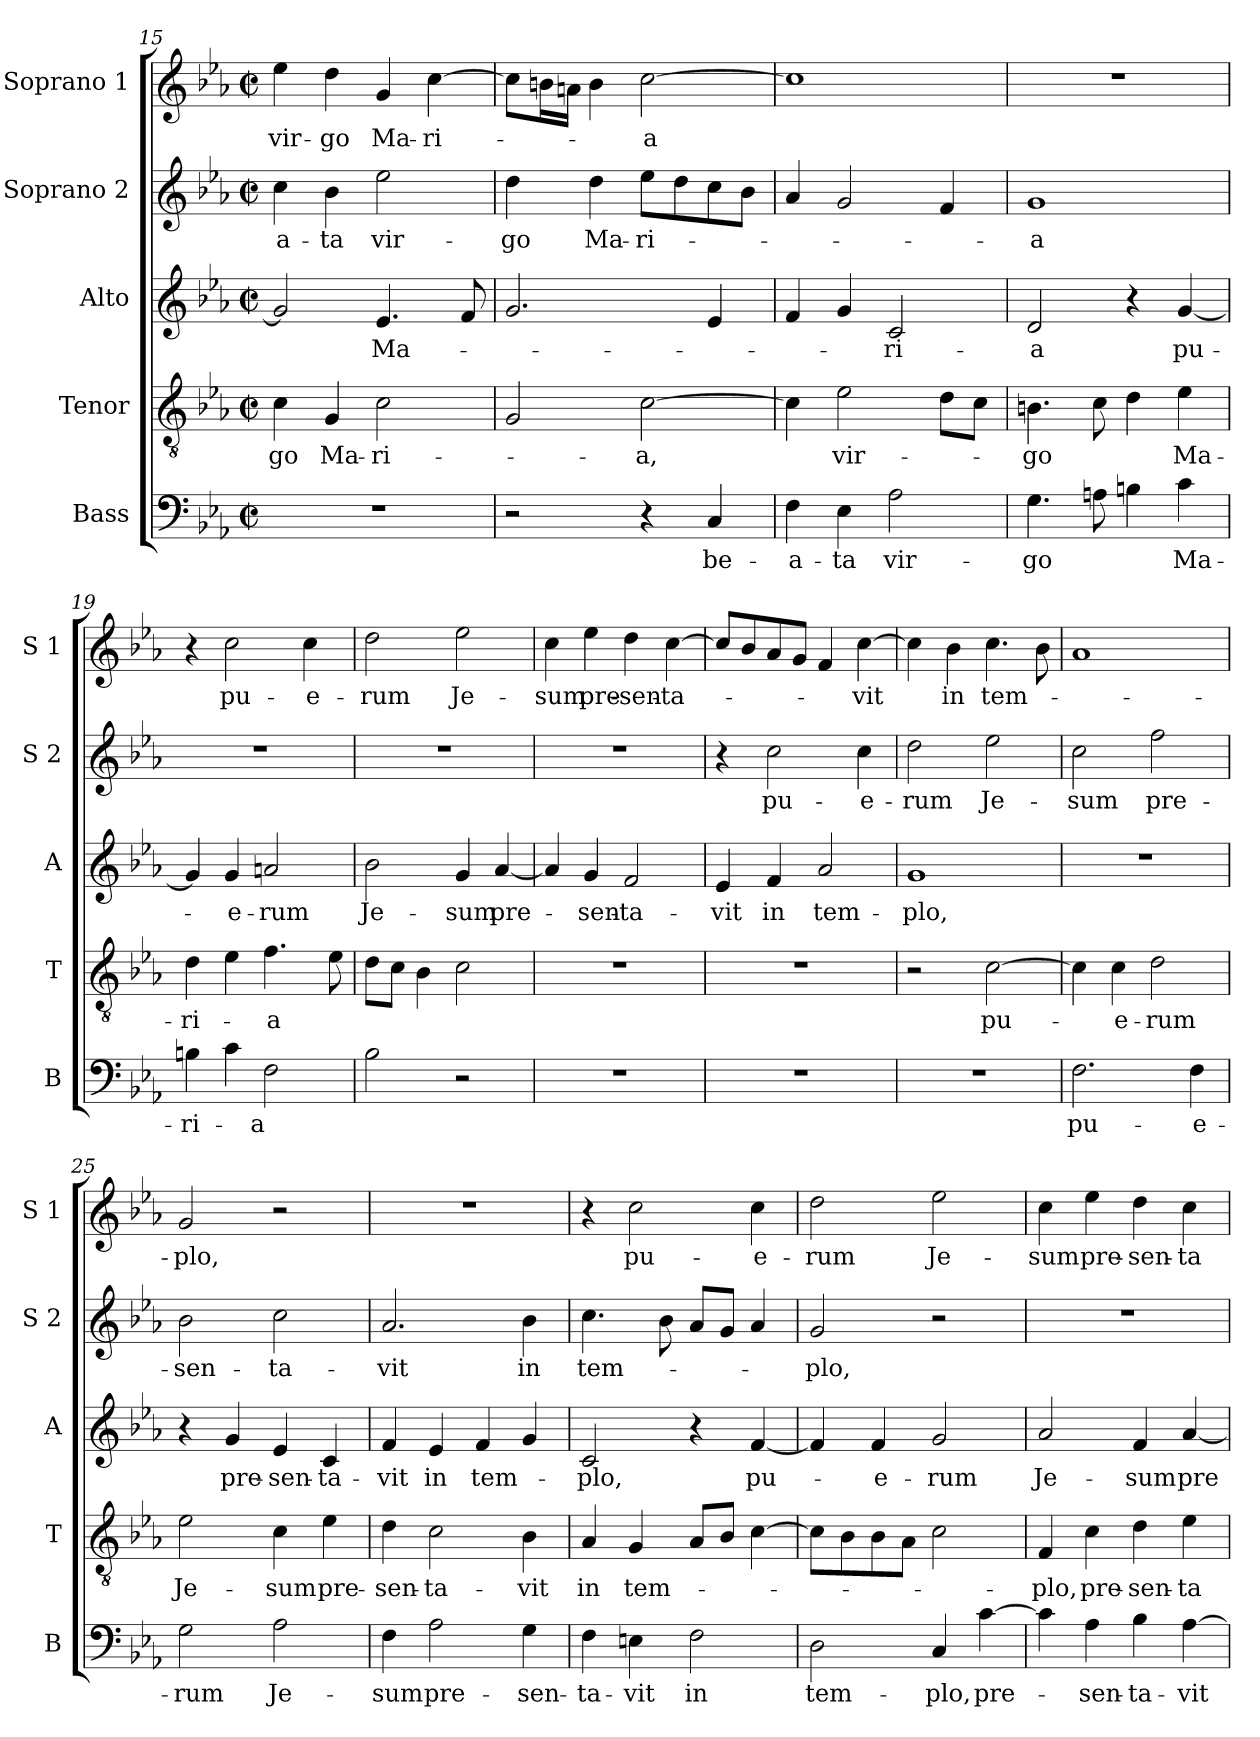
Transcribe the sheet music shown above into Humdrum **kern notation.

**kern	**text	**kern	**text	**kern	**text	**kern	**text	**kern	**text
*part5	*part5	*part4	*part4	*part3	*part3	*part2	*part2	*part1	*part1
*staff5	*staff5	*staff4	*staff4	*staff3	*staff3	*staff2	*staff2	*staff1	*staff1
*I"Bass	*	*I"Tenor	*	*I"Alto	*	*I"Soprano 2	*	*I"Soprano 1	*
*I'B	*	*I'T	*	*I'A	*	*I'S 2	*	*I'S 1	*
!!LO:LB:g=z
*clefF4	*	*clefGv2	*	*clefG2	*	*clefG2	*	*clefG2	*
*k[b-e-a-]	*	*k[b-e-a-]	*	*k[b-e-a-]	*	*k[b-e-a-]	*	*k[b-e-a-]	*
*E-:	*	*E-:	*	*E-:	*	*E-:	*	*E-:	*
*M2/2	*	*M2/2	*	*M2/2	*	*M2/2	*	*M2/2	*
*met(c|)	*	*met(c|)	*	*met(c|)	*	*met(c|)	*	*met(c|)	*
=15	=15	=15	=15	=15	=15	=15	=15	=15	=15
!	!	!	!LO:LY:b	!	!	!	!LO:LY:b	!	!LO:LY:b
1r	.	4c\	-go	2g/]	.	4cc\	-a-	4ee-\	vir-
!	!	!	!LO:LY:b	!	!	!	!LO:LY:b	!	!LO:LY:b
.	.	4G/	Ma-	.	.	4b-\	-ta	4dd\	-go
!	!	!	!LO:LY:b	!	!LO:LY:b	!	!LO:LY:b	!	!LO:LY:b
.	.	2c\	-ri-	4.e-/	Ma-	2ee-\	vir-	4g/	Ma-
!	!	!	!	!	!	!	!	!	!LO:LY:b
.	.	.	.	.	.	.	.	[4cc\	-ri-
.	.	.	.	8f/	.	.	.	.	.
=16	=16	=16	=16	=16	=16	=16	=16	=16	=16
!	!	!	!	!	!	!	!LO:LY:b	!	!
2r	.	2G/	.	2.g/	.	4dd\	-go	8cc\L]	.
.	.	.	.	.	.	.	.	16bn\L	.
.	.	.	.	.	.	.	.	16an\JJ	.
!	!	!	!	!	!	!	!LO:LY:b	!	!
.	.	.	.	.	.	4dd\	Ma-	4b\	.
!	!	!	!LO:LY:b	!	!	!	!LO:LY:b	!	!LO:LY:b
4r	.	[2c\	-a,	.	.	8ee-\L	-ri-	[2cc\	-a
.	.	.	.	.	.	8dd\	.	.	.
!	!LO:LY:b	!	!	!	!	!	!	!	!
4C/	be-	.	.	4e-/	.	8cc\	.	.	.
.	.	.	.	.	.	8b-\J	.	.	.
=17	=17	=17	=17	=17	=17	=17	=17	=17	=17
!	!LO:LY:b	!	!	!	!	!	!	!	!
4F\	-a-	4c\]	.	4f/	.	4a-/	.	1cc]	.
!	!LO:LY:b	!	!LO:LY:b	!	!	!	!	!	!
4E-\	-ta	2e-\	vir-	4g/	.	2g/	.	.	.
!	!LO:LY:b	!	!	!	!LO:LY:b	!	!	!	!
2A-\	vir-	.	.	2c/	-ri-	.	.	.	.
.	.	8d\L	.	.	.	4f/	.	.	.
.	.	8c\J	.	.	.	.	.	.	.
=18	=18	=18	=18	=18	=18	=18	=18	=18	=18
!	!LO:LY:b	!	!LO:LY:b	!	!LO:LY:b	!	!LO:LY:b	!	!
4.G\	-go	4.Bn\	-go	2d/	-a	1g	-a	1r	.
8An\	.	8c\	.	.	.	.	.	.	.
4Bn\	.	4d\	.	4r	.	.	.	.	.
!	!LO:LY:b	!	!LO:LY:b	!	!LO:LY:b	!	!	!	!
4c\	Ma-	4e-\	Ma-	[4g/	pu-	.	.	.	.
=19	=19	=19	=19	=19	=19	=19	=19	=19	=19
!	!LO:LY:b	!	!LO:LY:b	!	!	!	!	!	!
4Bn\	-ri-	4d\	-ri-	4g/]	.	1r	.	4r	.
!	!	!	!	!	!LO:LY:b	!	!	!	!LO:LY:b
4c\	.	4e-\	.	4g/	-e-	.	.	2cc\	pu-
!	!LO:LY:b	!	!LO:LY:b	!	!LO:LY:b	!	!	!	!
2F\	-a	4.f\	-a	2an/	-rum	.	.	.	.
!	!	!	!	!	!	!	!	!	!LO:LY:b
.	.	.	.	.	.	.	.	4cc\	-e-
.	.	8e-\	.	.	.	.	.	.	.
!!LO:PB:g=z
=20	=20	=20	=20	=20	=20	=20	=20	=20	=20
!	!	!	!	!	!LO:LY:b	!	!	!	!LO:LY:b
2B-\	.	8d\L	.	2b-\	Je-	1r	.	2dd\	-rum
.	.	8c\J	.	.	.	.	.	.	.
.	.	4B-\	.	.	.	.	.	.	.
!	!	!	!	!	!LO:LY:b	!	!	!	!LO:LY:b
2r	.	2c\	.	4g/	-sum	.	.	2ee-\	Je-
!	!	!	!	!	!LO:LY:b	!	!	!	!
.	.	.	.	[4a-/	pre-	.	.	.	.
=21	=21	=21	=21	=21	=21	=21	=21	=21	=21
!	!	!	!	!	!	!	!	!	!LO:LY:b
1r	.	1r	.	4a-/]	.	1r	.	4cc\	-sum
!	!	!	!	!	!LO:LY:b	!	!	!	!LO:LY:b
.	.	.	.	4g/	-sen-	.	.	4ee-\	pre-
!	!	!	!	!	!LO:LY:b	!	!	!	!LO:LY:b
.	.	.	.	2f/	-ta-	.	.	4dd\	-sen-
!	!	!	!	!	!	!	!	!	!LO:LY:b
.	.	.	.	.	.	.	.	[4cc\	-ta-
=22	=22	=22	=22	=22	=22	=22	=22	=22	=22
!	!	!	!	!	!LO:LY:b	!	!	!	!
1r	.	1r	.	4e-/	-vit	4r	.	8cc/L]	.
.	.	.	.	.	.	.	.	8b-/	.
!	!	!	!	!	!LO:LY:b	!	!LO:LY:b	!	!
.	.	.	.	4f/	in	2cc\	pu-	8a-/	.
.	.	.	.	.	.	.	.	8g/J	.
!	!	!	!	!	!LO:LY:b	!	!	!	!
.	.	.	.	2a-/	tem-	.	.	4f/	.
!	!	!	!	!	!	!	!LO:LY:b	!	!LO:LY:b
.	.	.	.	.	.	4cc\	-e-	[4cc\	-vit
=23	=23	=23	=23	=23	=23	=23	=23	=23	=23
!	!	!	!	!	!LO:LY:b	!	!LO:LY:b	!	!
1r	.	2r	.	1g	-plo,	2dd\	-rum	4cc\]	.
!	!	!	!	!	!	!	!	!	!LO:LY:b
.	.	.	.	.	.	.	.	4b-\	in
!	!	!	!LO:LY:b	!	!	!	!LO:LY:b	!	!LO:LY:b
.	.	[2c\	pu-	.	.	2ee-\	Je-	4.cc\	tem-
.	.	.	.	.	.	.	.	8b-\	.
=24	=24	=24	=24	=24	=24	=24	=24	=24	=24
!	!LO:LY:b	!	!	!	!	!	!LO:LY:b	!	!
2.F\	pu-	4c\]	.	1r	.	2cc\	-sum	1a-	.
!	!	!	!LO:LY:b	!	!	!	!	!	!
.	.	4c\	-e-	.	.	.	.	.	.
!	!	!	!LO:LY:b	!	!	!	!LO:LY:b	!	!
.	.	2d\	-rum	.	.	2ff\	pre-	.	.
!	!LO:LY:b	!	!	!	!	!	!	!	!
4F\	-e-	.	.	.	.	.	.	.	.
!!LO:LB:g=z
=25	=25	=25	=25	=25	=25	=25	=25	=25	=25
!	!LO:LY:b	!	!LO:LY:b	!	!	!	!LO:LY:b	!	!LO:LY:b
2G\	-rum	2e-\	Je-	4r	.	2b-\	-sen-	2g/	-plo,
!	!	!	!	!	!LO:LY:b	!	!	!	!
.	.	.	.	4g/	pre-	.	.	.	.
!	!LO:LY:b	!	!LO:LY:b	!	!LO:LY:b	!	!LO:LY:b	!	!
2A-\	Je-	4c\	-sum	4e-/	-sen-	2cc\	-ta-	2r	.
!	!	!	!LO:LY:b	!	!LO:LY:b	!	!	!	!
.	.	4e-\	pre-	4c/	-ta-	.	.	.	.
=26	=26	=26	=26	=26	=26	=26	=26	=26	=26
!	!LO:LY:b	!	!LO:LY:b	!	!LO:LY:b	!	!LO:LY:b	!	!
4F\	-sum	4d\	-sen-	4f/	-vit	2.a-/	-vit	1r	.
!	!LO:LY:b	!	!LO:LY:b	!	!LO:LY:b	!	!	!	!
2A-\	pre-	2c\	-ta-	4e-/	in	.	.	.	.
!	!	!	!	!	!LO:LY:b	!	!	!	!
.	.	.	.	4f/	tem-	.	.	.	.
!	!LO:LY:b	!	!LO:LY:b	!	!	!	!LO:LY:b	!	!
4G\	-sen-	4B-\	-vit	4g/	.	4b-\	in	.	.
=27	=27	=27	=27	=27	=27	=27	=27	=27	=27
!	!LO:LY:b	!	!LO:LY:b	!	!LO:LY:b	!	!LO:LY:b	!	!
4F\	-ta-	4A-/	in	2c/	-plo,	4.cc\	tem-	4r	.
!	!LO:LY:b	!	!LO:LY:b	!	!	!	!	!	!LO:LY:b
4En\	-vit	4G/	tem-	.	.	.	.	2cc\	pu-
.	.	.	.	.	.	8b-\	.	.	.
!	!LO:LY:b	!	!	!	!	!	!	!	!
2F\	in	8A-/L	.	4r	.	8a-/L	.	.	.
.	.	8B-/J	.	.	.	8g/J	.	.	.
!	!	!	!	!	!LO:LY:b	!	!	!	!LO:LY:b
.	.	[4c\	.	[4f/	pu-	4a-/	.	4cc\	-e-
=28	=28	=28	=28	=28	=28	=28	=28	=28	=28
!	!LO:LY:b	!	!	!	!	!	!LO:LY:b	!	!LO:LY:b
2D\	tem-	8c\L]	.	4f/]	.	2g/	-plo,	2dd\	-rum
.	.	8B-\	.	.	.	.	.	.	.
!	!	!	!	!	!LO:LY:b	!	!	!	!
.	.	8B-\	.	4f/	-e-	.	.	.	.
.	.	8A-\J	.	.	.	.	.	.	.
!	!LO:LY:b	!	!	!	!LO:LY:b	!	!	!	!LO:LY:b
4C/	-plo,	2c\	.	2g/	-rum	2r	.	2ee-\	Je-
!	!LO:LY:b	!	!	!	!	!	!	!	!
[4c\	pre-	.	.	.	.	.	.	.	.
=29	=29	=29	=29	=29	=29	=29	=29	=29	=29
!	!	!	!LO:LY:b	!	!LO:LY:b	!	!	!	!LO:LY:b
4c\]	.	4F/	-plo,	2a-/	Je-	1r	.	4cc\	-sum
!	!LO:LY:b	!	!LO:LY:b	!	!	!	!	!	!LO:LY:b
4A-\	-sen-	4c\	pre-	.	.	.	.	4ee-\	pre-
!	!LO:LY:b	!	!LO:LY:b	!	!LO:LY:b	!	!	!	!LO:LY:b
4B-\	-ta-	4d\	-sen-	4f/	-sum	.	.	4dd\	-sen-
!	!LO:LY:b	!	!LO:LY:b	!	!LO:LY:b	!	!	!	!LO:LY:b
[4A-\	-vit	4e-\	-ta-	[4a-/	pre-	.	.	4cc\	-ta-
=	=	=	=	=	=	=	=	=	=
*-	*-	*-	*-	*-	*-	*-	*-	*-	*-
